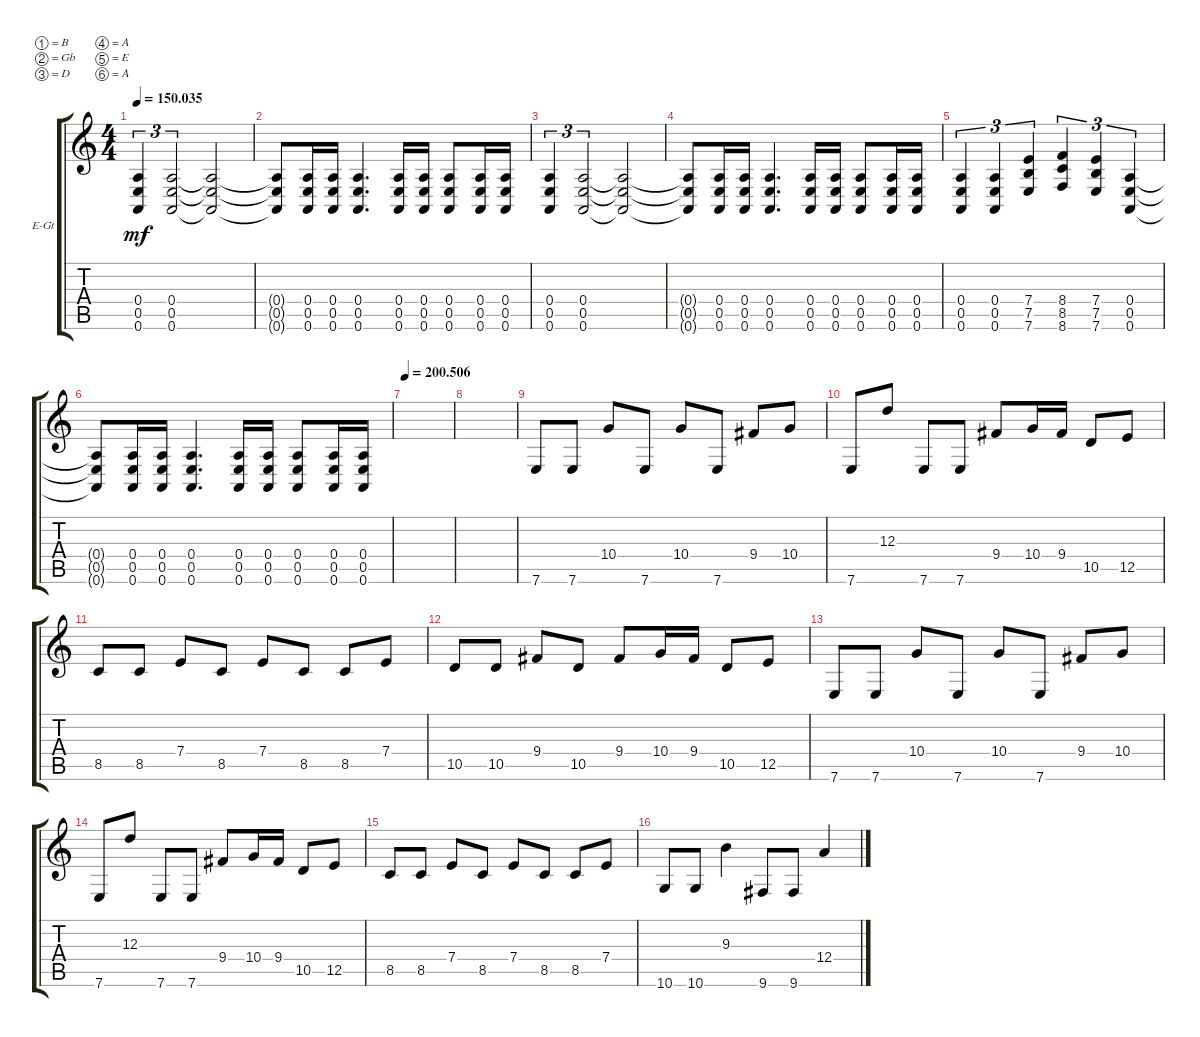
\bracketExtendMode groupsimilarinstruments
\firstSystemTrackNameOrientation horizontal
\otherSystemsTrackNameOrientation horizontal
\track ("Electric Guitar 2" "E-Gt") {instrument distortionguitar}
\staff {score tabs}
\tuning (B3 Gb3 D3 A2 E2 A1)
\ts (4 4)
\tempo
150.035
\accidentals auto
\clef g2
\ottava regular
\simile none
\ks c
(0.6 0.4 0.5).4{tu (3 2) dy mf} (0.6 0.5 0.4).2{tu (3 2)} (0.6{t} 0.5{t} 0.4{t}).2 |
(0.4{t} 0.5{t} 0.6{t}).8 (0.6 0.5 0.4).16 (0.6 0.5 0.4).16 (0.6 0.5 0.4).4{d} (0.6 0.5 0.4).16 (0.4 0.5 0.6).16 (0.6 0.5 0.4).8 (0.5 0.6 0.4).16 (0.6 0.5 0.4).16 |
(0.6 0.4 0.5).4{tu (3 2)} (0.6 0.5 0.4).2{tu (3 2)} (0.6{t} 0.5{t} 0.4{t}).2 |
(0.4{t} 0.5{t} 0.6{t}).8 (0.6 0.5 0.4).16 (0.6 0.5 0.4).16 (0.6 0.5 0.4).4{d} (0.6 0.5 0.4).16 (0.4 0.5 0.6).16 (0.6 0.5 0.4).8 (0.5 0.6 0.4).16 (0.6 0.5 0.4).16 |
(0.6 0.5 0.4).4{tu (3 2)} (0.4 0.5 0.6).4{tu (3 2)} (7.5 7.6 7.4).4{tu (3 2)} (8.4 8.5 8.6).4{tu (3 2)} (7.6 7.5 7.4).4{tu (3 2)} (0.4 0.5 0.6).4{tu (3 2)} |
(0.4{t} 0.5{t} 0.6{t}).8 (0.6 0.5 0.4).16 (0.6 0.5 0.4).16 (0.6 0.5 0.4).4{d} (0.6 0.5 0.4).16 (0.4 0.5 0.6).16 (0.6 0.5 0.4).8 (0.5 0.6 0.4).16 (0.6 0.5 0.4).16 |
\tempo
200.506 |
|
7.6.8 7.6.8 10.4.8 7.6.8 10.4.8 7.6.8 9.4.8 10.4.8 |
7.6.8 12.3.8 7.6.8 7.6.8 9.4.8 10.4.16 9.4.16 10.5.8 12.5.8 |
8.5.8 8.5.8 7.4.8 8.5.8 7.4.8 8.5.8 8.5.8 7.4.8 |
10.5.8 10.5.8 9.4.8 10.5.8 9.4.8 10.4.16 9.4.16 10.5.8 12.5.8 |
7.6.8 7.6.8 10.4.8 7.6.8 10.4.8 7.6.8 9.4.8 10.4.8 |
7.6.8 12.3.8 7.6.8 7.6.8 9.4.8 10.4.16 9.4.16 10.5.8 12.5.8 |
8.5.8 8.5.8 7.4.8 8.5.8 7.4.8 8.5.8 8.5.8 7.4.8 |
10.6.8 10.6.8 9.3.4 9.6.8 9.6.8 12.4.4
